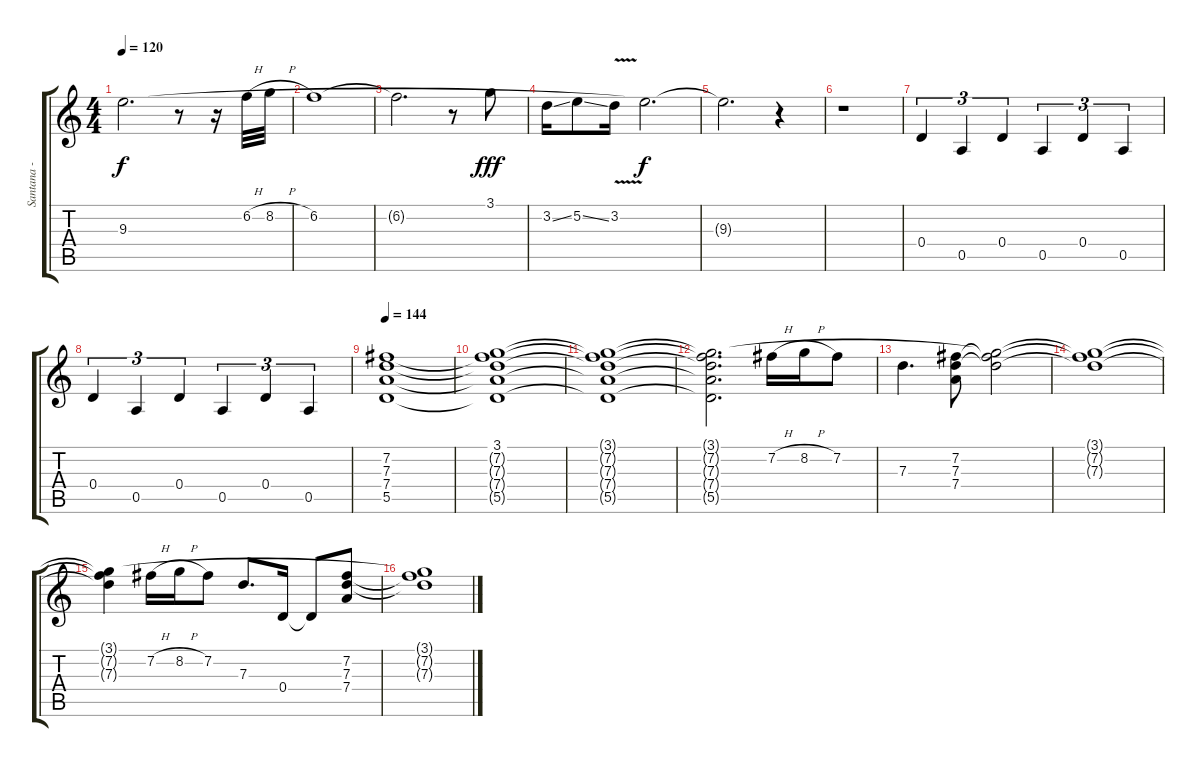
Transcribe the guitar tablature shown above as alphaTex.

\track ("Santana - Solo" "Santana - ") {instrument distortionguitar}
\staff {score tabs}
\tuning (E4 B3 G3 D3 A2 E2) {hide}
\ts (4 4)
\tempo 120
\clef g2
\ks c
9.3{t}.2{d dy f} r.8 r.16 6.2{h}.32 8.2{h}.32 |
6.2.1 |
6.2{t}.2{d} r.8 3.1.8{dy fff} |
3.2{ss}.16 5.2{ss}.8 3.2{v}.16 9.3{t}.2{d dy f} |
9.3{t}.2{d} r.4 |
r.1 |
0.4.4{tu (3 2)} 0.5.4{tu (3 2)} 0.4.4{tu (3 2)} 0.5.4{tu (3 2)} 0.4.4{tu (3 2)} 0.5.4{tu (3 2)} |
0.4.4{tu (3 2)} 0.5.4{tu (3 2)} 0.4.4{tu (3 2)} 0.5.4{tu (3 2)} 0.4.4{tu (3 2)} 0.5.4{tu (3 2)} |
\tempo 144
(7.2 7.3 7.4 5.5).1 |
(3.1 7.2{t} 7.3{t} 7.4{t} 5.5{t}).1 |
(3.1{t} 7.2{t} 7.3{t} 7.4{t} 5.5{t}).1 |
(3.1{t} 7.2{t} 7.3{t} 7.4{t} 5.5{t}).2{d} 7.2{h}.16 8.2{h}.16 7.2.8 |
7.3.4{d} (7.2 7.3 7.4).8 (3.1{t} 7.2{t} 7.3{t}).2 |
(3.1{t} 7.2{t} 7.3{t}).1 |
(3.1{t} 7.2{t} 7.3{t}).4 7.2{h}.16 8.2{h}.16 7.2.8 7.3.8{d} 0.4.16 0.4{t}.8 (7.2 7.3 7.4).8 |
(3.1{t} 7.2{t} 7.3{t}).1
